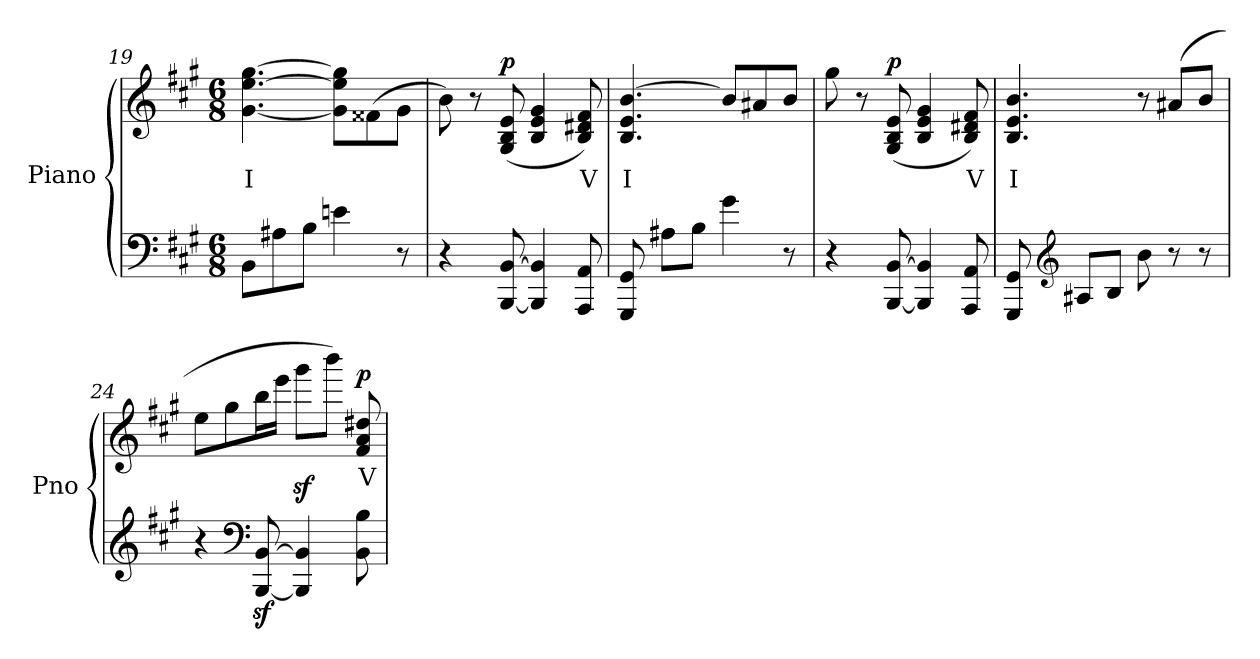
**kern	**kern	**text	**dynam
*part1	*part1	*part1	*part1
*staff2	*staff1	*staff1	*staff1/2
*I"Piano	*	*	*
*I'Pno	*	*	*
*clefF4	*clefG2	*	*
*k[f#c#g#]	*k[f#c#g#]	*	*
*M6/8	*M6/8	*	*
=19	=19	=19	=19
!	!	!LO:LY:b	!
8BB\L	[4.g#\ [4.ee\ [4.gg#\	I	.
8A#X\	.	.	.
8B\J	.	.	.
4en\	8g#\] 8ee\] 8gg#\]L	.	.
.	(>8f##X\	.	.
8r	8g#\J	.	.
=20	=20	=20	=20
4r	8b\)	.	.
.	8r	.	.
!	!	!	!LO:DY:b
[8BBB/ [8BB/	(<8G#/ 8B/ 8e/	.	p
4BBB/] 4BB/]	4B/ 4e/ 4g#/	.	.
!	!	!LO:LY:b	!
8AAA/ 8AA/	8B/ 8d#X/ 8f#/)	V	.
=21	=21	=21	=21
!	!	!LO:LY:b	!
8GGG#/ 8GG#/	4.B/ 4.e/ [4.b/	I	.
8A#X\L	.	.	.
8B\J	.	.	.
4g#\	8b/L]	.	.
.	8a#X/	.	.
8r	8b/J	.	.
!!LO:LB:g=z
=22	=22	=22	=22
4r	8gg#\	.	.
.	8r	.	.
!	!	!	!LO:DY:b
[8BBB/ [8BB/	(<8G#/ 8B/ 8e/	.	p
4BBB/] 4BB/]	4B/ 4e/ 4g#/	.	.
!	!	!LO:LY:b	!
8AAA/ 8AA/	8B/ 8d#X/ 8f#/)	V	.
!!LO:LB:g=z
=23	=23	=23	=23
!	!	!LO:LY:b	!
8GGG#/ 8GG#/	4.B/ 4.e/ 4.b/	I	.
*clefG2	*	*	*
8A#X/L	.	.	.
8B/J	.	.	.
8b\	8r	.	.
8r	(>8a#X/L	.	.
8r	8b/J	.	.
=24	=24	=24	=24
4r	8ee\L	.	.
.	8gg#\	.	.
*clefF4	*	*	*
[8BBB/z< [8BB/z<	16bb\L	.	.
.	16eee\JJ	.	.
4BBB/] 4BB/]	8ggg#z<\L	.	.
.	8bbb\J)	.	.
!	!	!LO:LY:b	!LO:DY:b
8BB\ 8B\	8f#/ 8a/ 8dd#X/	V	p
=	=	=	=
*-	*-	*-	*-
